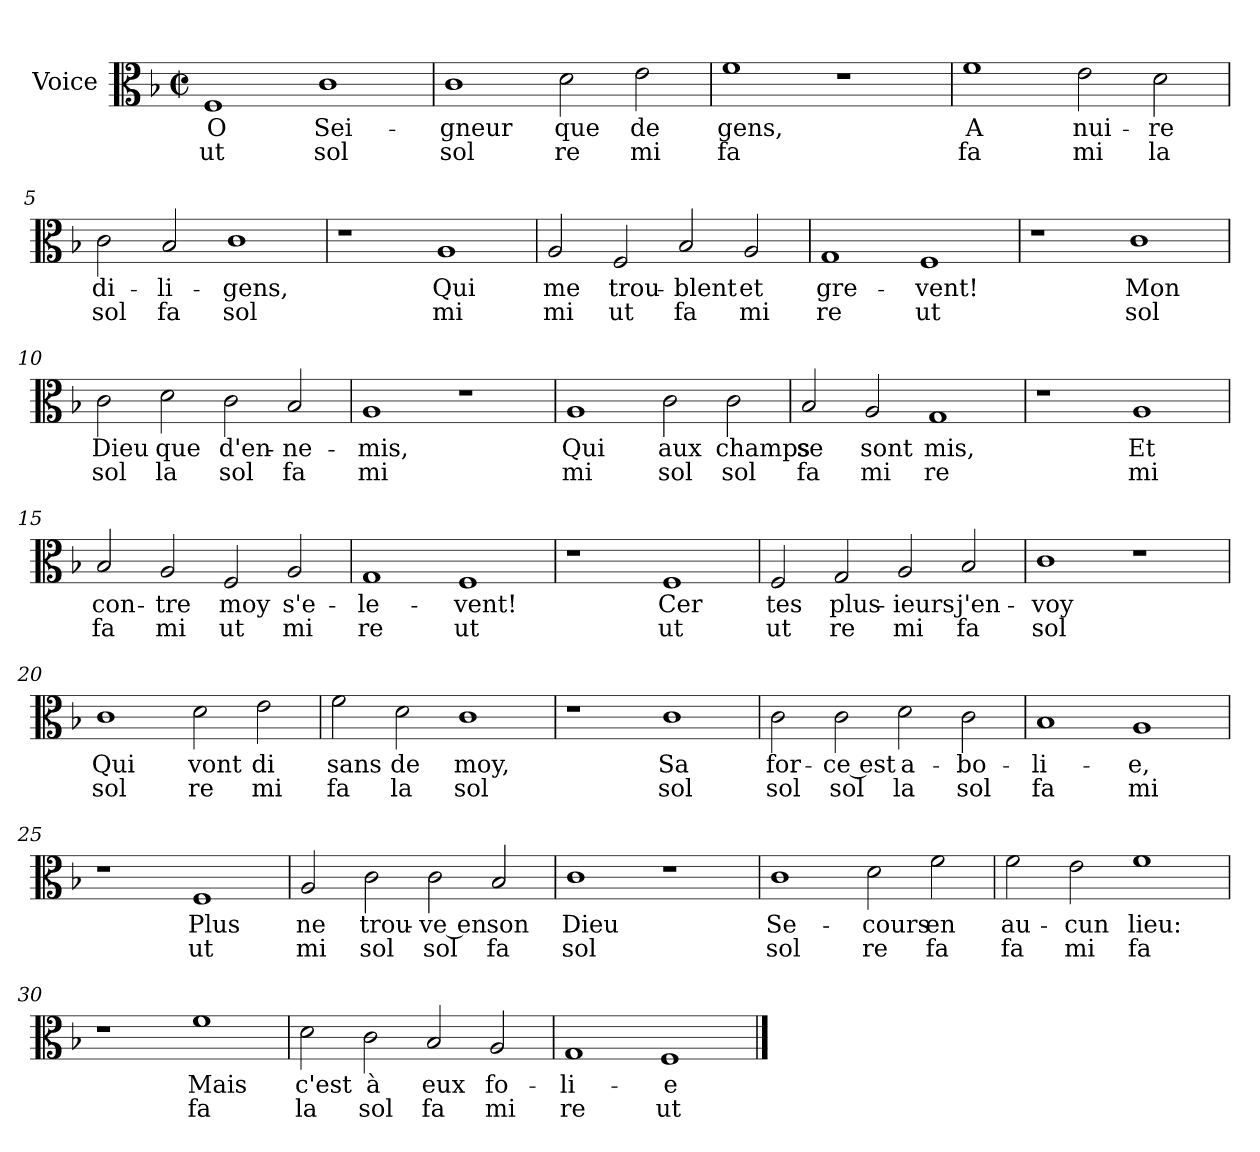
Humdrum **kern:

**kern	**text	**text
*part1	*part1	*part1
*staff1	*staff1	*staff1
*I"Voice	*	*
*I'Vo.	*	*
*clefC3	*	*
*k[b-]	*	*
*M4/2	*	*
*met(c|)	*	*
=1	=1	=1
1F	O	ut
1c	Sei-	sol
=2	=2	=2
1c	-gneur	sol
2d\	que	re
2e\	de	mi
=3	=3	=3
1f	gens,	fa
1r	.	.
=4	=4	=4
1f	A	fa
2e\	nui-	mi
2d\	-re	la
=5	=5	=5
2c\	di-	sol
2B-/	-li-	fa
1c	-gens,	sol
=6	=6	=6
1r	.	.
1A	Qui	mi
=7	=7	=7
2A/	me	mi
2F/	trou-	ut
2B-/	-blent	fa
2A/	et	mi
=8	=8	=8
1G	gre-	re
1F	-vent!	ut
=9	=9	=9
1r	.	.
1c	Mon	sol
=10	=10	=10
2c\	Dieu	sol
2d\	que	la
2c\	d'en-	sol
2B-/	-ne-	fa
=11	=11	=11
1A	-mis,	mi
1r	.	.
=12	=12	=12
1A	Qui	mi
2c\	aux	sol
2c\	champs	sol
=13	=13	=13
2B-/	se	fa
2A/	sont	mi
1G	mis,	re
=14	=14	=14
1r	.	.
1A	Et	mi
=15	=15	=15
2B-/	con-	fa
2A/	-tre	mi
2F/	moy	ut
2A/	s'e-	mi
=16	=16	=16
1G	-le-	re
1F	-vent!	ut
=17	=17	=17
1r	.	.
1F	Cer	ut
=18	=18	=18
2F/	tes	ut
2G/	plus-	re
2A/	-ieurs	mi
2B-/	j'en-	fa
=19	=19	=19
1c	-voy	sol
1r	.	.
=20	=20	=20
1c	Qui	sol
2d\	vont	re
2e\	di	mi
=21	=21	=21
2f\	sans	fa
2d\	de	la
1c	moy,	sol
=22	=22	=22
1r	.	.
1c	Sa	sol
=23	=23	=23
2c\	for-	sol
2c\	-ce est	sol
2d\	a-	la
2c\	-bo-	sol
=24	=24	=24
1B-	-li-	fa
1A	-e,	mi
=25	=25	=25
1r	.	.
1F	Plus	ut
=26	=26	=26
2A/	ne	mi
2c\	trou-	sol
2c\	-ve en	sol
2B-/	son	fa
=27	=27	=27
1c	Dieu	sol
1r	.	.
=28	=28	=28
1c	Se-	sol
2d\	-cours	re
2f\	en	fa
=29	=29	=29
2f\	au-	fa
2e\	-cun	mi
1f	lieu:	fa
=30	=30	=30
1r	.	.
1f	Mais	fa
=31	=31	=31
2d\	c'est	la
2c\	à	sol
2B-/	eux	fa
2A/	fo-	mi
=32	=32	=32
1G	-li-	re
1F	-e	ut
==	==	==
*-	*-	*-
